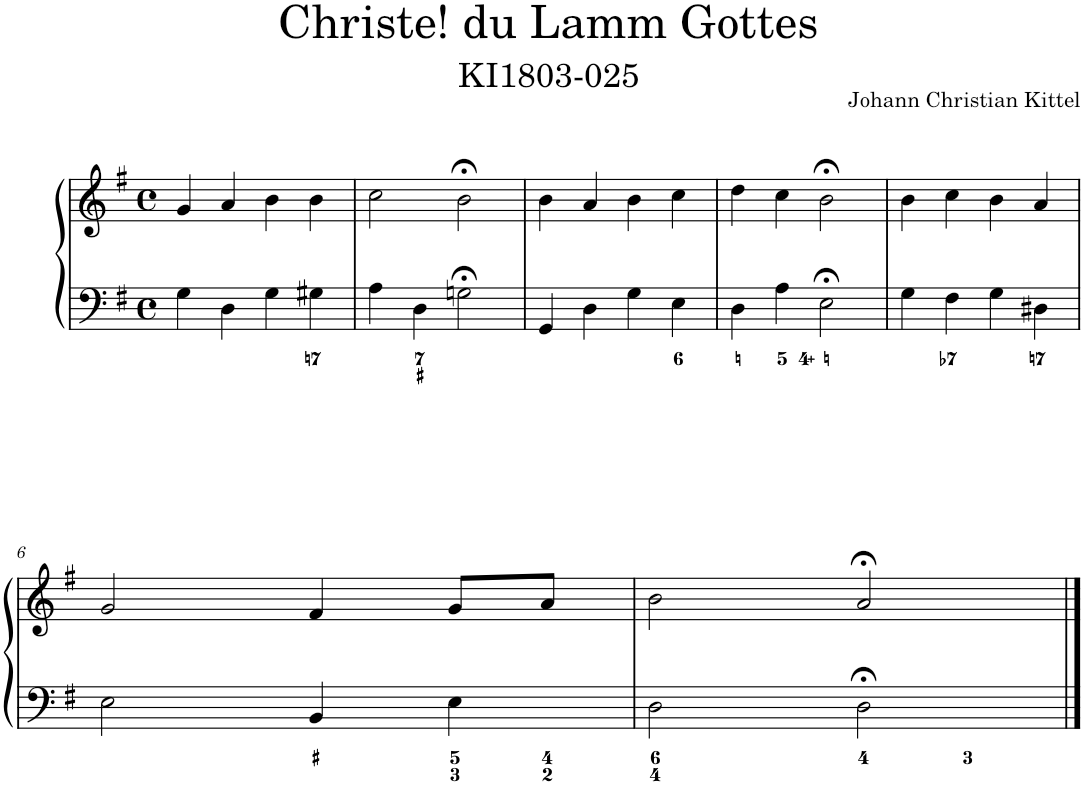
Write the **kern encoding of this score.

**kern	**kern
*part1	*part1
*staff2	*staff1
*I"Piano	*
*I'Pno.	*
*clefF4	*clefG2
*k[f#]	*k[f#]
*M4/4	*M4/4
*met(c)	*met(c)
=1	=1
4G\	4g/
4D\	4a/
4G\	4b\
4G#X\	4b\
=2	=2
4A\	2cc\
4D\	.
2Gn;<\	2b;<\
=3	=3
4GG/	4b\
4D\	4a/
4G\	4b\
4E\	4cc\
=4	=4
4D\	4dd\
4A\	4cc\
2E;<\	2b;<\
=5	=5
4G\	4b\
4F#\	4cc\
4G\	4b\
4D#X\	4a/
!!LO:LB:g=z
=6	=6
2E\	2g/
4BB/	4f#/
4E\	8g/L
.	8a/J
=7	=7
2D\	2b\
2D;<\	2a;</
==	==
*-	*-
